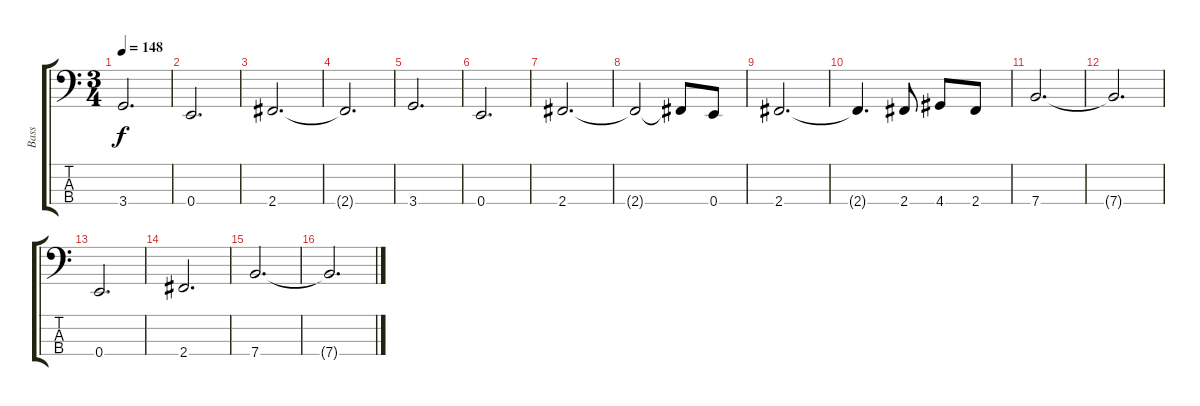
\track ("Bass" "Bass") {instrument fretlessbass}
\staff {score tabs}
\tuning (G2 D2 A1 E1) {hide}
\ts (3 4)
\tempo 148
\clef f4
\ks c
3.4.2{d dy f} |
0.4.2{d} |
2.4.2{d} |
2.4{t}.2{d} |
3.4.2{d} |
0.4.2{d} |
2.4.2{d} |
2.4{t}.2 2.4{t}.8 0.4.8 |
2.4.2{d} |
2.4{t}.4{d} 2.4.8 4.4.8 2.4.8 |
7.4.2{d} |
7.4{t}.2{d} |
0.4.2{d} |
2.4.2{d} |
7.4.2{d} |
7.4{t}.2{d}
